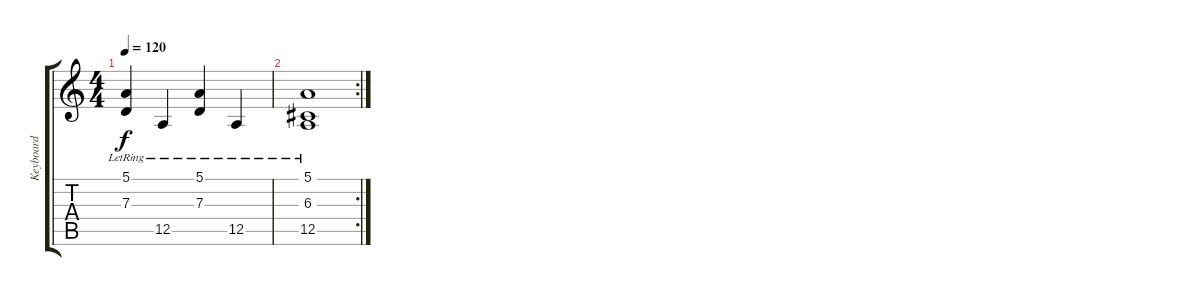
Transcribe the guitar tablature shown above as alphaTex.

\track ("Keyboard" "Keyboard") {instrument harpsichord}
\staff {score tabs}
\tuning (E4 B3 G3 D3 A2 E2) {hide}
\ts (4 4)
\tempo 120
\clef g2
\ks c
(5.1{lr} 7.3{lr}).4{dy f volume 0} 12.5{lr}.4 (5.1{lr} 7.3{lr}).4 12.5{lr}.4 |
\rc 2
(5.1{lr} 6.3{lr} 12.5{lr}).1
